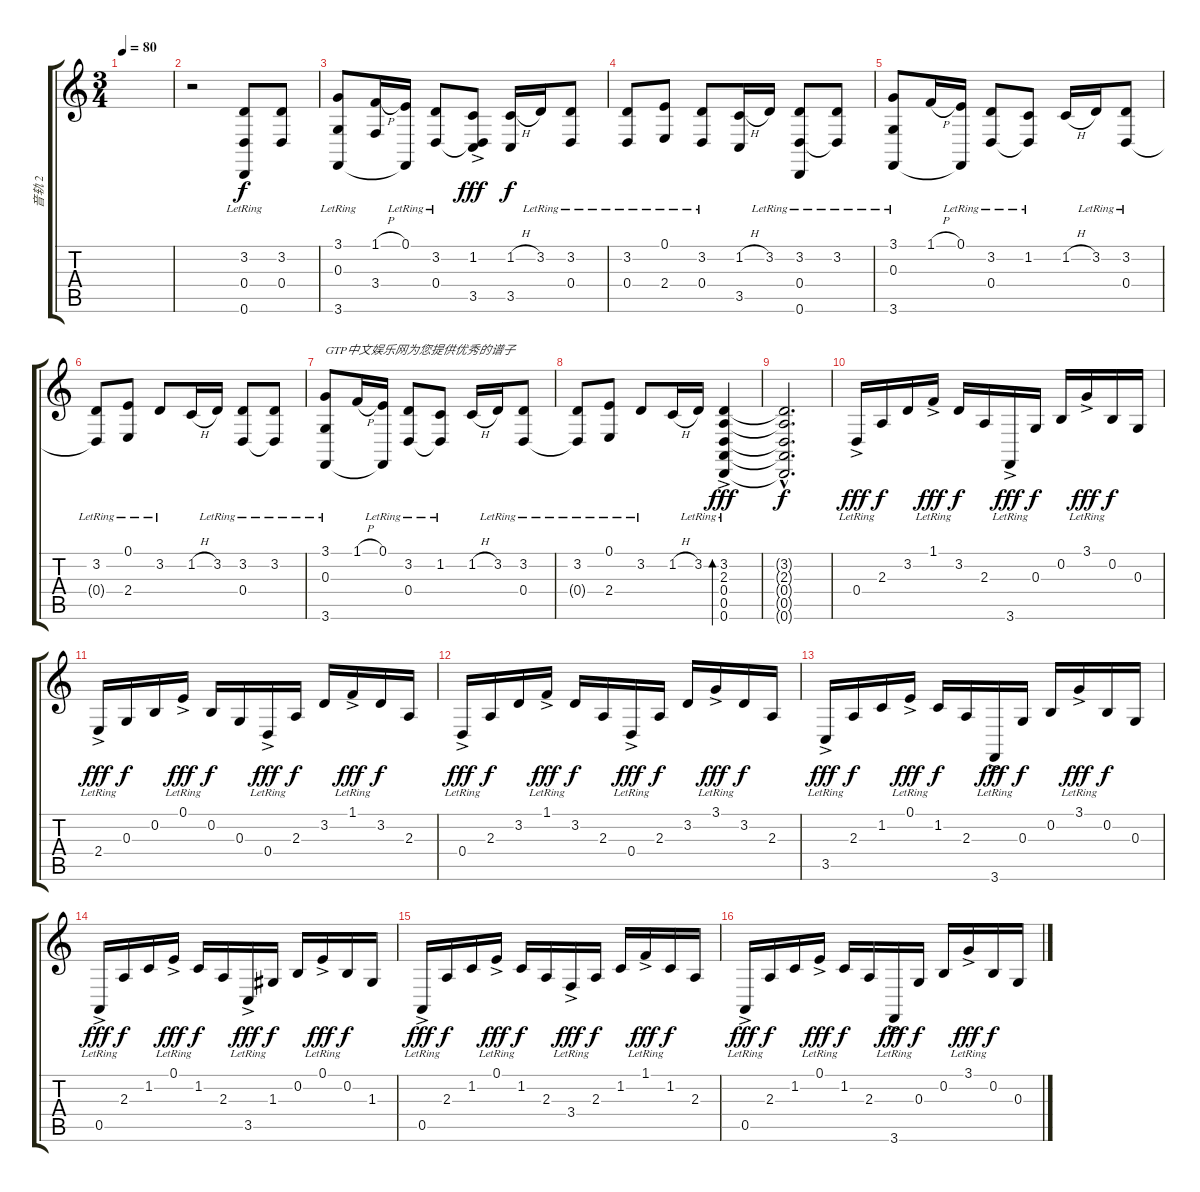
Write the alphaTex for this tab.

\track ("音轨 2" "音轨 2") {instrument acousticgrandpiano}
\staff {score tabs}
\tuning (E4 B3 G3 D3 A2 D2) {hide}
\ts (3 4)
\tempo 80
\clef g2
\ks c
|
r.2 (3.2{lr} 0.4{lr} 0.6{lr}).8 (3.2 0.4).8{volume 11} |
(3.1{lr} 0.3{lr} 3.6{lr}).8 (1.1{h} 3.4).16{volume 10} (0.1{lr} 3.6{t}).16{volume 11} (3.2{lr} 0.4{lr}).8{volume 11} (1.2{ac} 0.4{t} 3.5).8{dy fff volume 11} (1.2{h} 3.5).16{dy f volume 11} 3.2{lr}.16{volume 11} (3.2{lr} 0.4{lr}).8{volume 12} |
(3.2{lr} 0.4{lr}).8{volume 10} (0.1{lr} 2.4{lr}).8{volume 13} (3.2{lr} 0.4{lr}).8{volume 10} (1.2{h} 3.5).16{volume 11} 3.2{lr}.16{volume 10} (3.2{lr} 0.4{lr} 0.6{lr}).8{volume 14} (3.2{lr} 0.4{t}).8{volume 11} |
(3.1{lr} 0.3{lr} 3.6{lr}).8{volume 13} 1.1{h}.16{volume 11} (0.1{lr} 3.6{t}).16{volume 10} (3.2{lr} 0.4).8{volume 11} (1.2{lr} 0.4{t}).8{volume 11} 1.2{h}.16{volume 10} 3.2{lr}.16{volume 11} (3.2{lr} 0.4{lr}).8{volume 13} |
(3.2{lr} 0.4{t}).8{volume 11} (0.1{lr} 2.4{lr}).8{volume 14} 3.2{lr}.8{volume 11} 1.2{h}.16{volume 11} 3.2{lr}.16{volume 10} (3.2{lr} 0.4{lr}).8 (3.2{lr} 0.4{t}).8{volume 11} |
(3.1{lr} 0.3{lr} 3.6{lr}).8{txt "GTP中文娱乐网为您提供优秀的谱子" volume 13} 1.1{h}.16{volume 12} (0.1{lr} 3.6{t}).16{volume 11} (3.2{lr} 0.4{lr}).8{volume 13} (1.2{lr} 0.4{t}).8{volume 11} 1.2{h}.16{volume 11} 3.2{lr}.16{volume 10} (3.2{lr} 0.4{lr}).8{volume 13} |
(3.2{lr} 0.4{t}).8{volume 11} (0.1{lr} 2.4{lr}).8{volume 12} 3.2{lr}.8{volume 11} 1.2{h}.16{volume 11} 3.2{lr}.16{volume 10} (3.2{ac lr} 2.3{ac lr} 0.4{ac lr} 0.5{ac lr} 0.6{ac lr}).4{bd 240 dy fff} |
(3.2{hac t} 2.3{hac t} 0.4{hac t} 0.5{hac t} 0.6{hac t}).2{d dy f} |
0.4{ac lr}.16{dy fff} 2.3.16{dy f volume 11} 3.2.16{volume 10} 1.1{ac lr}.16{dy fff} 3.2.16{dy f volume 10} 2.3.16{volume 10} 3.6{ac lr}.16{dy fff} 0.3.16{dy f volume 10} 0.2.16{volume 10} 3.1{ac lr}.16{dy fff} 0.2.16{dy f volume 10} 0.3.16{volume 10} |
2.4{ac lr}.16{dy fff} 0.3.16{dy f volume 10} 0.2.16{volume 10} 0.1{ac lr}.16{dy fff} 0.2.16{dy f volume 10} 0.3.16{volume 10} 0.4{ac lr}.16{dy fff} 2.3.16{dy f volume 10} 3.2.16{volume 10} 1.1{ac lr}.16{dy fff} 3.2.16{dy f volume 10} 2.3.16{volume 10} |
0.4{ac lr}.16{dy fff} 2.3.16{dy f volume 10} 3.2.16{volume 10} 1.1{ac lr}.16{dy fff} 3.2.16{dy f volume 10} 2.3.16{volume 10} 0.4{ac lr}.16{dy fff} 2.3.16{dy f volume 10} 3.2.16{volume 10} 3.1{ac lr}.16{dy fff} 3.2.16{dy f volume 10} 2.3.16{volume 10} |
3.5{ac lr}.16{dy fff} 2.3.16{dy f volume 10} 1.2.16{volume 10} 0.1{ac lr}.16{dy fff} 1.2.16{dy f volume 10} 2.3.16{volume 10} 3.6{ac lr}.16{dy fff} 0.3.16{dy f volume 10} 0.2.16{volume 10} 3.1{ac lr}.16{dy fff} 0.2.16{dy f volume 10} 0.3.16{volume 10} |
0.5{ac lr}.16{dy fff} 2.3.16{dy f volume 10} 1.2.16{volume 11} 0.1{ac lr}.16{dy fff} 1.2.16{dy f volume 10} 2.3.16{volume 10} 3.5{ac lr}.16{dy fff} 1.3.16{dy f volume 10} 0.2.16{volume 10} 0.1{ac lr}.16{dy fff} 0.2.16{dy f volume 10} 1.3.16{volume 10} |
0.5{ac lr}.16{dy fff} 2.3.16{dy f volume 10} 1.2.16{volume 11} 0.1{ac lr}.16{dy fff} 1.2.16{dy f volume 11} 2.3.16{volume 10} 3.4{ac lr}.16{dy fff} 2.3.16{dy f volume 10} 1.2.16{volume 11} 1.1{ac lr}.16{dy fff} 1.2.16{dy f volume 11} 2.3.16{volume 10} |
0.5{ac lr}.16{dy fff} 2.3.16{dy f volume 10} 1.2.16{volume 11} 0.1{ac lr}.16{dy fff} 1.2.16{dy f volume 11} 2.3.16{volume 10} 3.6{ac lr}.16{dy fff} 0.3.16{dy f volume 10} 0.2.16{volume 11} 3.1{ac lr}.16{dy fff} 0.2.16{dy f volume 11} 0.3.16{volume 10}
